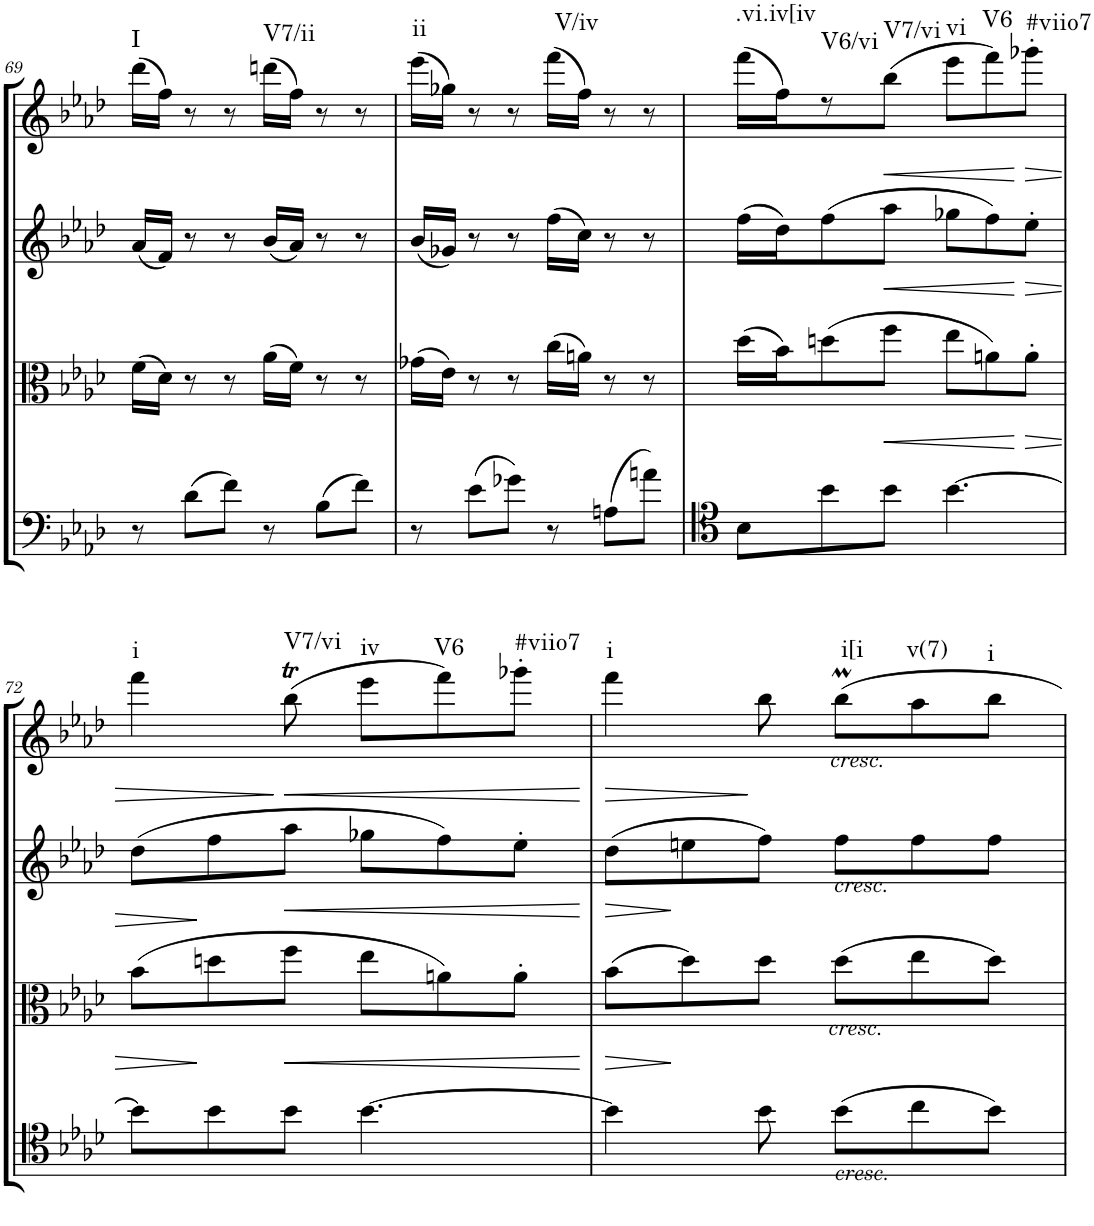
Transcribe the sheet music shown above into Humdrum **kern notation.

**kern	**kern	**dynam	**kern	**dynam	**kern	**dynam	**harte
*part4	*part3	*part3	*part2	*part2	*part1	*part1	*part1
*staff4	*staff3	*staff3	*staff2	*staff2	*staff1	*staff1	*
*I"Cello	*I"Viola	*	*I"2nd Violin	*	*I"1st Violin	*	*
*	*I'Vla	*	*I'Vln	*	*I'Vln	*	*
!!LO:PB:g=z
*clefF4	*clefC3	*	*clefG2	*	*clefG2	*	*
*k[b-e-a-d-]	*k[b-e-a-d-]	*	*k[b-e-a-d-]	*	*k[b-e-a-d-]	*	*
*M6/8	*M6/8	*	*M6/8	*	*M6/8	*	*
=69	=69	=69	=69	=69	=69	=69	=69
!	!	!	!	!	!	!	!LO:H:kt=I
8r	(16f\LL	.	(16a-/LL	.	(16ddd-\LL	.	N
.	16d-\JJ)	.	16f/JJ)	.	16ff\JJ)	.	.
(8d-\L	8r	.	8r	.	8r	.	.
8f\J)	8r	.	8r	.	8r	.	.
!	!	!	!	!	!	!	!LO:H:kt=V7/ii
8r	(16a-\LL	.	(16b-/LL	.	(16dddn\LL	.	N
.	16f\JJ)	.	16a-/JJ)	.	16ff\JJ)	.	.
(8B-\L	8r	.	8r	.	8r	.	.
8f\J)	8r	.	8r	.	8r	.	.
=70	=70	=70	=70	=70	=70	=70	=70
!	!	!	!	!	!	!	!LO:H:kt=ii
8r	(16g-X\LL	.	(16b-/LL	.	(16eee-\LL	.	N
.	16e-\JJ)	.	16g-X/JJ)	.	16gg-X\JJ)	.	.
(8e-\L	8r	.	8r	.	8r	.	.
8g-X\J)	8r	.	8r	.	8r	.	.
!	!	!	!	!	!	!	!LO:H:kt=V/iv
8r	(16cc\LL	.	(16ff\LL	.	(16fff\LL	.	N
.	16an\JJ)	.	16cc\JJ)	.	16ff\JJ)	.	.
(8An\L	8r	.	8r	.	8r	.	.
8an\J)	8r	.	8r	.	8r	.	.
=71	=71	=71	=71	=71	=71	=71	=71
!	!	!	!	!	!	!	!LO:H:kt=.vi.iv[iv
8B-\L	(16dd-\LL	.	(16ff\LL	.	(16fff\LL	.	N
.	16b-\J)	.	16dd-\J)	.	16ff\J)	.	.
!	!	!	!	!	!	!	!LO:H:kt=V6/vi
8b-\	(8ddn\	.	(8ff\	.	8r	.	N
!	!	!LO:HP:b	!	!LO:HP:b	!	!LO:HP:b	!LO:H:kt=V7/vi
8b-\J	8ff\J	<	8aa-\J	<	(8bb-\J	<	N
!	!	!	!	!	!	!	!LO:H:kt=vi
[4.b-\	8ee-\L	.	8gg-X\L	.	8eee-\L	.	N
!	!	!	!	!	!	!	!LO:H:kt=V6
.	8an\)	.	8ff\)	.	8fff\)	.	N
!	!	!LO:HP:n=1:b	!	!LO:HP:n=1:b	!	!LO:HP:n=1:b	!LO:H:kt=#viio7
.	8a'\J	[ >	8ee-'\J	[ >	8ggg-X'\J	[ >	N
!!LO:LB:g=z
=72	=72	=72	=72	=72	=72	=72	=72
!	!	!	!	!	!	!	!LO:H:kt=i
8b-\L]	(8b-\L	.	(8dd-\L	.	4fff\	.	N
8b-\	8ddn\	]	8ff\	]	.	.	.
!	!	!LO:HP:b	!	!LO:HP:b	!	!LO:HP:n=1:b	!LO:H:kt=V7/vi
8b-\J	8ff\J	<	8aa-\J	<	(8bb-T\	] <	N
!	!	!	!	!	!	!	!LO:H:kt=iv
[4.b-\	8ee-\L	.	8gg-X\L	.	8eee-\L	.	N
!	!	!	!	!	!	!	!LO:H:kt=V6
.	8an\)	.	8ff\)	.	8fff\)	.	N
!	!	!	!	!	!	!	!LO:H:kt=#viio7
.	8a'\J	.	8ee-'\J	.	8ggg-X'\J	.	N
.	.	[	.	[	.	[	.
=73	=73	=73	=73	=73	=73	=73	=73
!	!	!LO:HP:b	!	!LO:HP:b	!	!LO:HP:b	!LO:H:kt=i
4b-\]	(8b-\L	>	(8dd-\L	>	4fff\	>	N
.	8dd-\)	]	8een\	]	.	.	.
8b-\	8dd-\J	.	8ff\J)	.	8bb-\	]	.
!	!	!	!	!	!LO:TX:a:i:t=cresc.	!	!
!	!	!	!LO:TX:a:i:t=cresc.	!	!	!	!
!	!LO:TX:a:i:t=cresc.	!	!	!	!	!	!
!LO:TX:a:i:t=cresc.	!	!	!	!	!	!	!LO:H:kt=i[i
(8b-\L	(8dd-\L	.	8ff\L	.	8bb-M\L	.	N
!	!	!	!	!	!	!	!LO:H:kt=v(7)
8cc\	8ee-\	.	8ff\	.	8aa-\	.	N
!	!	!	!	!	!	!	!LO:H:kt=i
8b-\J)	8dd-\J)	.	8ff\J	.	8bb-\J	.	N
=	=	=	=	=	=	=	=
*-	*-	*-	*-	*-	*-	*-	*-
